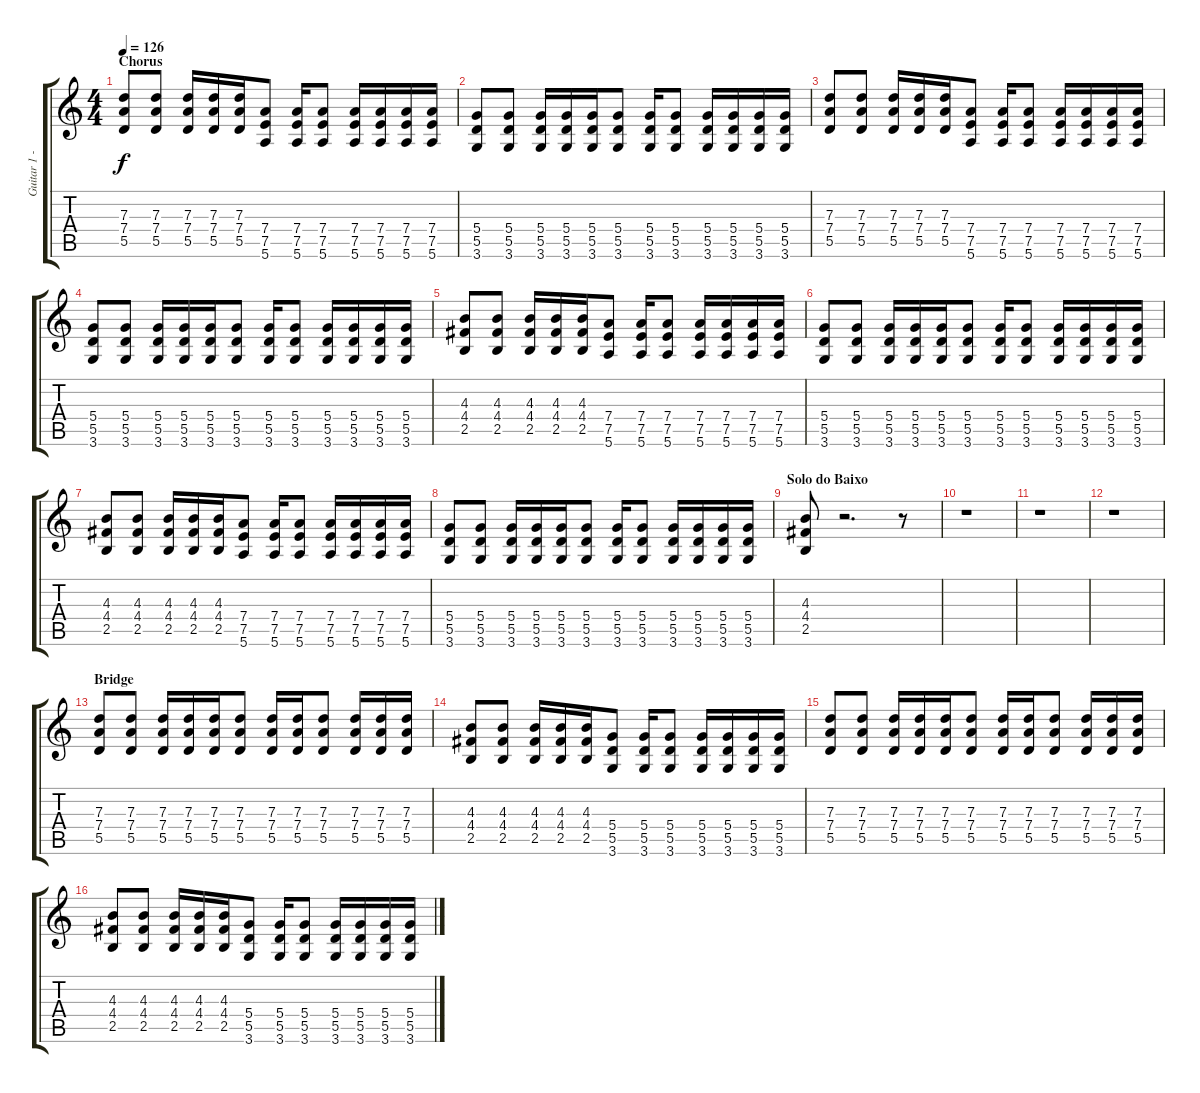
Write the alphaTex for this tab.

\track ("Guitar 1 - Mathias" "Guitar 1 -") {instrument distortionguitar}
\staff {score tabs}
\tuning (E4 B3 G3 D3 A2 E2) {hide}
\ts (4 4)
\section ("" "Chorus")
\tempo 126
\clef g2
\ks c
(7.3 7.4 5.5).8{dy f} (7.3 7.4 5.5).8 (7.3 7.4 5.5).16 (7.3 7.4 5.5).16 (7.3 7.4 5.5).16 (7.4 7.5 5.6).8 (7.4 7.5 5.6).16 (7.4 7.5 5.6).8 (7.4 7.5 5.6).16 (7.4 7.5 5.6).16 (7.4 7.5 5.6).16 (7.4 7.5 5.6).16 |
(5.4 5.5 3.6).8 (5.4 5.5 3.6).8 (5.4 5.5 3.6).16 (5.4 5.5 3.6).16 (5.4 5.5 3.6).16 (5.4 5.5 3.6).8 (5.4 5.5 3.6).16 (5.4 5.5 3.6).8 (5.4 5.5 3.6).16 (5.4 5.5 3.6).16 (5.4 5.5 3.6).16 (5.4 5.5 3.6).16 |
(7.3 7.4 5.5).8 (7.3 7.4 5.5).8 (7.3 7.4 5.5).16 (7.3 7.4 5.5).16 (7.3 7.4 5.5).16 (7.4 7.5 5.6).8 (7.4 7.5 5.6).16 (7.4 7.5 5.6).8 (7.4 7.5 5.6).16 (7.4 7.5 5.6).16 (7.4 7.5 5.6).16 (7.4 7.5 5.6).16 |
(5.4 5.5 3.6).8 (5.4 5.5 3.6).8 (5.4 5.5 3.6).16 (5.4 5.5 3.6).16 (5.4 5.5 3.6).16 (5.4 5.5 3.6).8 (5.4 5.5 3.6).16 (5.4 5.5 3.6).8 (5.4 5.5 3.6).16 (5.4 5.5 3.6).16 (5.4 5.5 3.6).16 (5.4 5.5 3.6).16 |
(4.3 4.4 2.5).8 (4.3 4.4 2.5).8 (4.3 4.4 2.5).16 (4.3 4.4 2.5).16 (4.3 4.4 2.5).16 (7.4 7.5 5.6).8 (7.4 7.5 5.6).16 (7.4 7.5 5.6).8 (7.4 7.5 5.6).16 (7.4 7.5 5.6).16 (7.4 7.5 5.6).16 (7.4 7.5 5.6).16 |
(5.4 5.5 3.6).8 (5.4 5.5 3.6).8 (5.4 5.5 3.6).16 (5.4 5.5 3.6).16 (5.4 5.5 3.6).16 (5.4 5.5 3.6).8 (5.4 5.5 3.6).16 (5.4 5.5 3.6).8 (5.4 5.5 3.6).16 (5.4 5.5 3.6).16 (5.4 5.5 3.6).16 (5.4 5.5 3.6).16 |
(4.3 4.4 2.5).8 (4.3 4.4 2.5).8 (4.3 4.4 2.5).16 (4.3 4.4 2.5).16 (4.3 4.4 2.5).16 (7.4 7.5 5.6).8 (7.4 7.5 5.6).16 (7.4 7.5 5.6).8 (7.4 7.5 5.6).16 (7.4 7.5 5.6).16 (7.4 7.5 5.6).16 (7.4 7.5 5.6).16 |
(5.4 5.5 3.6).8 (5.4 5.5 3.6).8 (5.4 5.5 3.6).16 (5.4 5.5 3.6).16 (5.4 5.5 3.6).16 (5.4 5.5 3.6).8 (5.4 5.5 3.6).16 (5.4 5.5 3.6).8 (5.4 5.5 3.6).16 (5.4 5.5 3.6).16 (5.4 5.5 3.6).16 (5.4 5.5 3.6).16 |
\section ("" "Solo do Baixo")
(4.3 4.4 2.5).8 r.2{d} r.8 |
r.1 |
r.1 |
r.1 |
\section ("" "Bridge")
(7.3 7.4 5.5).8 (7.3 7.4 5.5).8 (7.3 7.4 5.5).16 (7.3 7.4 5.5).16 (7.3 7.4 5.5).16 (7.3 7.4 5.5).8 (7.3 7.4 5.5).16 (7.3 7.4 5.5).16 (7.3 7.4 5.5).8 (7.3 7.4 5.5).16 (7.3 7.4 5.5).16 (7.3 7.4 5.5).16 |
(4.3 4.4 2.5).8 (4.3 4.4 2.5).8 (4.3 4.4 2.5).16 (4.3 4.4 2.5).16 (4.3 4.4 2.5).16 (5.4 5.5 3.6).8 (5.4 5.5 3.6).16 (5.4 5.5 3.6).8 (5.4 5.5 3.6).16 (5.4 5.5 3.6).16 (5.4 5.5 3.6).16 (5.4 5.5 3.6).16 |
(7.3 7.4 5.5).8 (7.3 7.4 5.5).8 (7.3 7.4 5.5).16 (7.3 7.4 5.5).16 (7.3 7.4 5.5).16 (7.3 7.4 5.5).8 (7.3 7.4 5.5).16 (7.3 7.4 5.5).16 (7.3 7.4 5.5).8 (7.3 7.4 5.5).16 (7.3 7.4 5.5).16 (7.3 7.4 5.5).16 |
(4.3 4.4 2.5).8 (4.3 4.4 2.5).8 (4.3 4.4 2.5).16 (4.3 4.4 2.5).16 (4.3 4.4 2.5).16 (5.4 5.5 3.6).8 (5.4 5.5 3.6).16 (5.4 5.5 3.6).8 (5.4 5.5 3.6).16 (5.4 5.5 3.6).16 (5.4 5.5 3.6).16 (5.4 5.5 3.6).16
